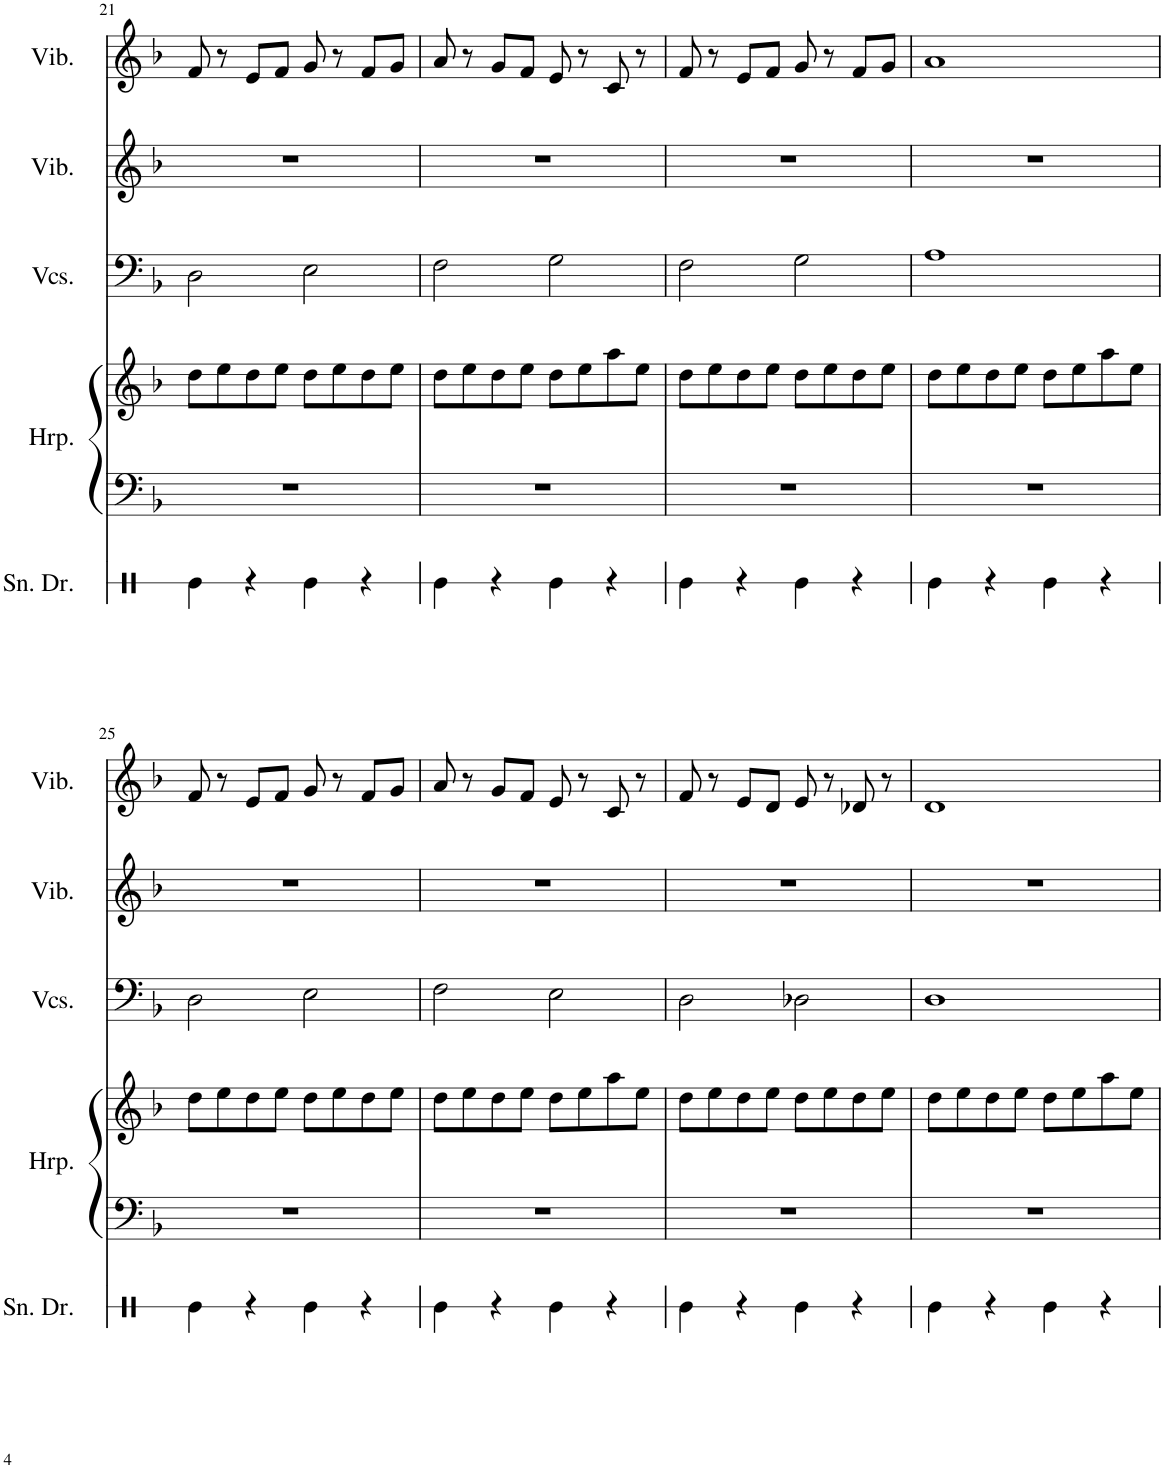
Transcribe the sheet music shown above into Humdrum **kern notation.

**kern	**kern	**kern	**kern	**kern	**kern
*part5	*part4	*part4	*part3	*part2	*part1
*staff6	*staff5	*staff4	*staff3	*staff2	*staff1
*I"Snare Drum	*I"Harp	*	*I"Violoncellos	*I"Vibraphone	*I"Vibraphone
*I'Sn. Dr.	*I'Hrp.	*	*I'Vcs.	*I'Vib.	*I'Vib.
!!LO:PB:g=z
*clefX	*clefF4	*clefG2	*clefF4	*clefG2	*clefG2
*k[]	*k[b-]	*k[b-]	*k[b-]	*k[b-]	*k[b-]
*M4/4	*M4/4	*M4/4	*M4/4	*M4/4	*M4/4
*met(c)	*met(c)	*met(c)	*met(c)	*met(c)	*met(c)
=21	=21	=21	=21	=21	=21
4Re\	1r	8dd\L	2D\	1r	8f/
.	.	8ee\	.	.	8r
4r	.	8dd\	.	.	8e/L
.	.	8ee\J	.	.	8f/J
4Re\	.	8dd\L	2E\	.	8g/
.	.	8ee\	.	.	8r
4r	.	8dd\	.	.	8f/L
.	.	8ee\J	.	.	8g/J
=22	=22	=22	=22	=22	=22
4Re\	1r	8dd\L	2F\	1r	8a/
.	.	8ee\	.	.	8r
4r	.	8dd\	.	.	8g/L
.	.	8ee\J	.	.	8f/J
4Re\	.	8dd\L	2G\	.	8e/
.	.	8ee\	.	.	8r
4r	.	8aa\	.	.	8c/
.	.	8ee\J	.	.	8r
=23	=23	=23	=23	=23	=23
4Re\	1r	8dd\L	2F\	1r	8f/
.	.	8ee\	.	.	8r
4r	.	8dd\	.	.	8e/L
.	.	8ee\J	.	.	8f/J
4Re\	.	8dd\L	2G\	.	8g/
.	.	8ee\	.	.	8r
4r	.	8dd\	.	.	8f/L
.	.	8ee\J	.	.	8g/J
=24	=24	=24	=24	=24	=24
4Re\	1r	8dd\L	1A	1r	1a
.	.	8ee\	.	.	.
4r	.	8dd\	.	.	.
.	.	8ee\J	.	.	.
4Re\	.	8dd\L	.	.	.
.	.	8ee\	.	.	.
4r	.	8aa\	.	.	.
.	.	8ee\J	.	.	.
!!LO:LB:g=z
=25	=25	=25	=25	=25	=25
4Re\	1r	8dd\L	2D\	1r	8f/
.	.	8ee\	.	.	8r
4r	.	8dd\	.	.	8e/L
.	.	8ee\J	.	.	8f/J
4Re\	.	8dd\L	2E\	.	8g/
.	.	8ee\	.	.	8r
4r	.	8dd\	.	.	8f/L
.	.	8ee\J	.	.	8g/J
=26	=26	=26	=26	=26	=26
4Re\	1r	8dd\L	2F\	1r	8a/
.	.	8ee\	.	.	8r
4r	.	8dd\	.	.	8g/L
.	.	8ee\J	.	.	8f/J
4Re\	.	8dd\L	2E\	.	8e/
.	.	8ee\	.	.	8r
4r	.	8aa\	.	.	8c/
.	.	8ee\J	.	.	8r
=27	=27	=27	=27	=27	=27
4Re\	1r	8dd\L	2D\	1r	8f/
.	.	8ee\	.	.	8r
4r	.	8dd\	.	.	8e/L
.	.	8ee\J	.	.	8d/J
4Re\	.	8dd\L	2D-X\	.	8e/
.	.	8ee\	.	.	8r
4r	.	8dd\	.	.	8d-X/
.	.	8ee\J	.	.	8r
=28	=28	=28	=28	=28	=28
4Re\	1r	8dd\L	1D	1r	1d
.	.	8ee\	.	.	.
4r	.	8dd\	.	.	.
.	.	8ee\J	.	.	.
4Re\	.	8dd\L	.	.	.
.	.	8ee\	.	.	.
4r	.	8aa\	.	.	.
.	.	8ee\J	.	.	.
=	=	=	=	=	=
*-	*-	*-	*-	*-	*-
